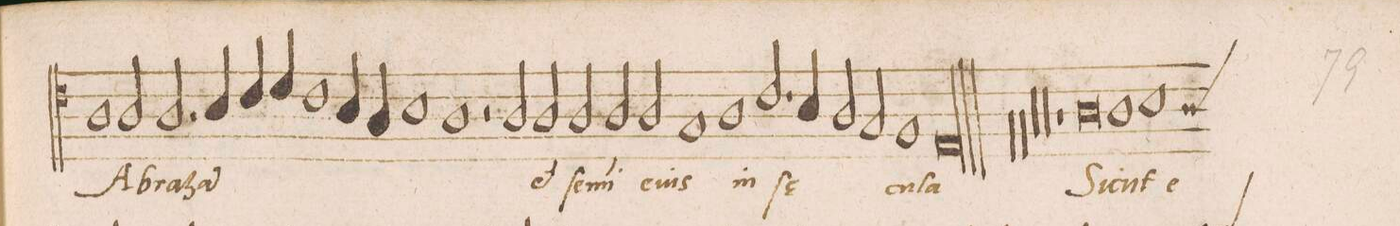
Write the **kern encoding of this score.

**kern	**text
*I"TENOR	*
*clefC4	*
*k[]	*
*met(C|)	*
*M2/1	*
1A\	A-
=147-	=147-
2A/	-bra-
2.A/	-ha(m)
4B/	.
=148-	=148-
4c/	.
4d/	.
1c	.
4B/	.
4A/	.
=149-	=149-
1B	.
1A	.
=150-	=150-
2r	.
2A/	et
2A/	ſe-
2A/	-mi-
=151-	=151-
2A/	-(ni)
2A/	e-
1G	-ius
=152-	=152-
1A	in
2.c/	ſae-
4B/	.
=153-	=153-
2A/	.
2G/	.
1F	-cu-
=154-	=154-
0E/l	-la
=155||	=155||
00r	.
=156-	=156-
=157-	=157-
00r	.
=158-	=158-
=159-	=159-
00r	.
=160-	=160-
=161-	=161-
00r	.
=162-	=162-
=163-	=163-
1r	.
0A	Si-
=164-	=164-
1A	-cut
=165-	=165-
1B	e-
*custos:A	*
*-	*-
